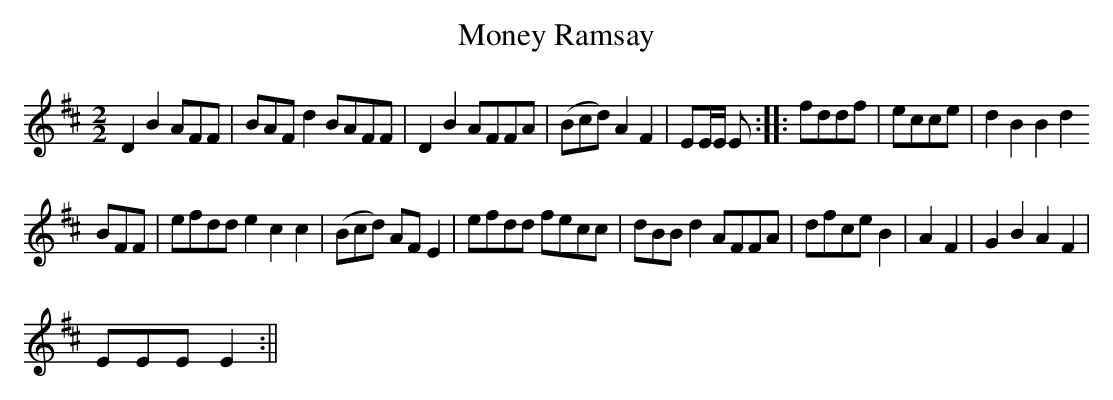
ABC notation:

X:1
T:Money Ramsay
M:2/2
L:1/8
K:D major
D2B2AFF|BAF d2 BAFF|D2B2 AFFA|(Bcd) A2F2|EE/2E/2 E:||:fddf|ecce|d2B2B2d2
BFF|efdd e2c2c2|(Bcd) AF E2|efdd fecc|dBB d2 AFFA|dfce B2|A2F2|G2B2A2F2|
EEEE2:||
